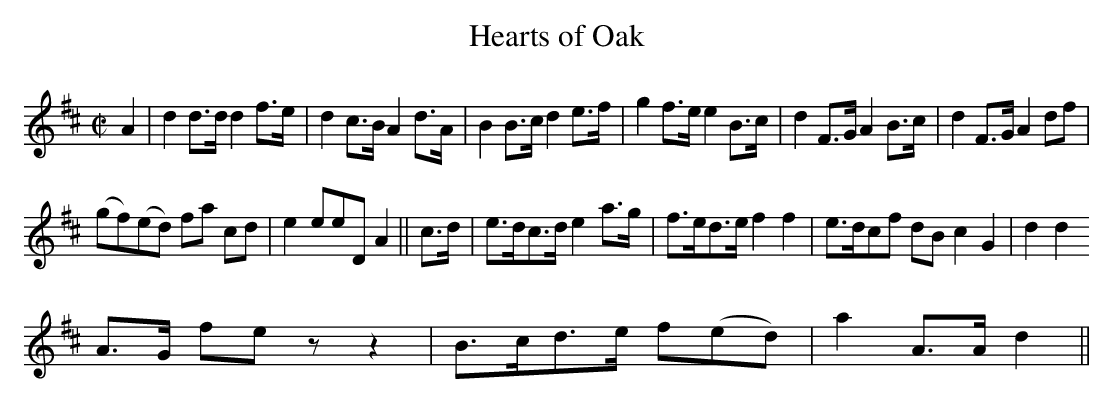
X:1.1
T: Hearts of Oak
M:C|
L:1/8
K:D
A2 | d2d>d d2f>e | d2c>B A2d>A | B2B>c d2e>f | g2f>e e2 B>c | d2F>G A2B>c | d2 F>G A2df |
(gf)(ed) fa cd | e2eeD A2 || c>d |e>dc>d e2 a>g | f>ed>e f2f2 | e>dcf dB c2 G2 | d2d2
A>G fe z z2 | B>cd>e f(ed) | a2 A>A d2 ||
